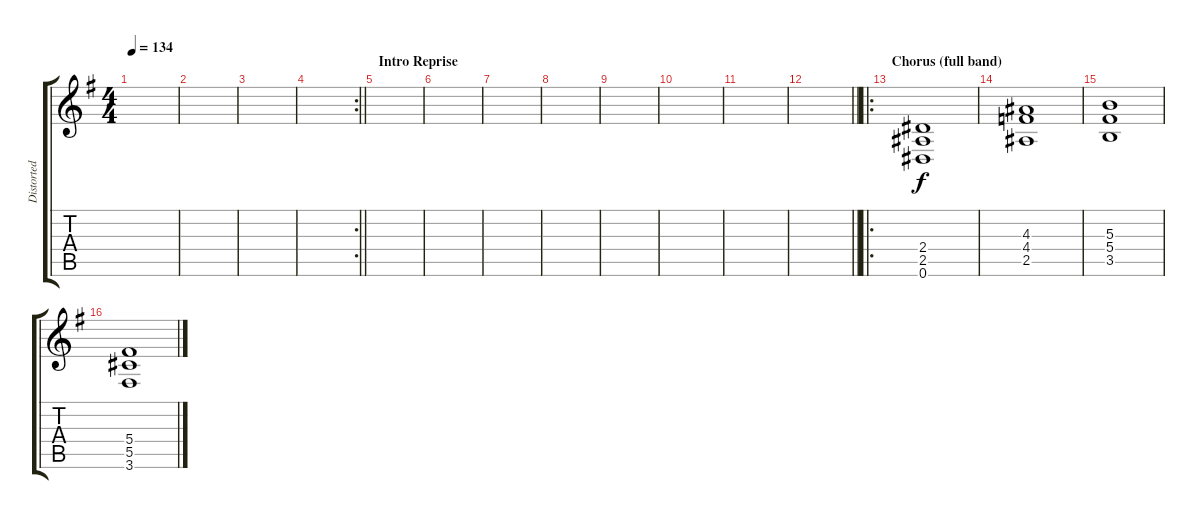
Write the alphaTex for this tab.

\track ("Distorted" "Distorted") {instrument distortionguitar}
\staff {score tabs}
\tuning (Eb4 Bb3 Gb3 Db3 Ab2 Eb2) {hide}
\ts (4 4)
\tempo 134
\clef g2
\ks eminor
|
|
|
\rc 2
\barLineRight lightlight
|
\section ("" "Intro Reprise")
|
|
|
|
|
|
|
\barLineRight lightlight
|
\ro
\section ("" "Chorus (full band)")
(2.4 2.5 0.6).1 |
(4.3 4.4 2.5).1 |
(5.3 5.4 3.5).1 |
(5.4 5.5 3.6).1
